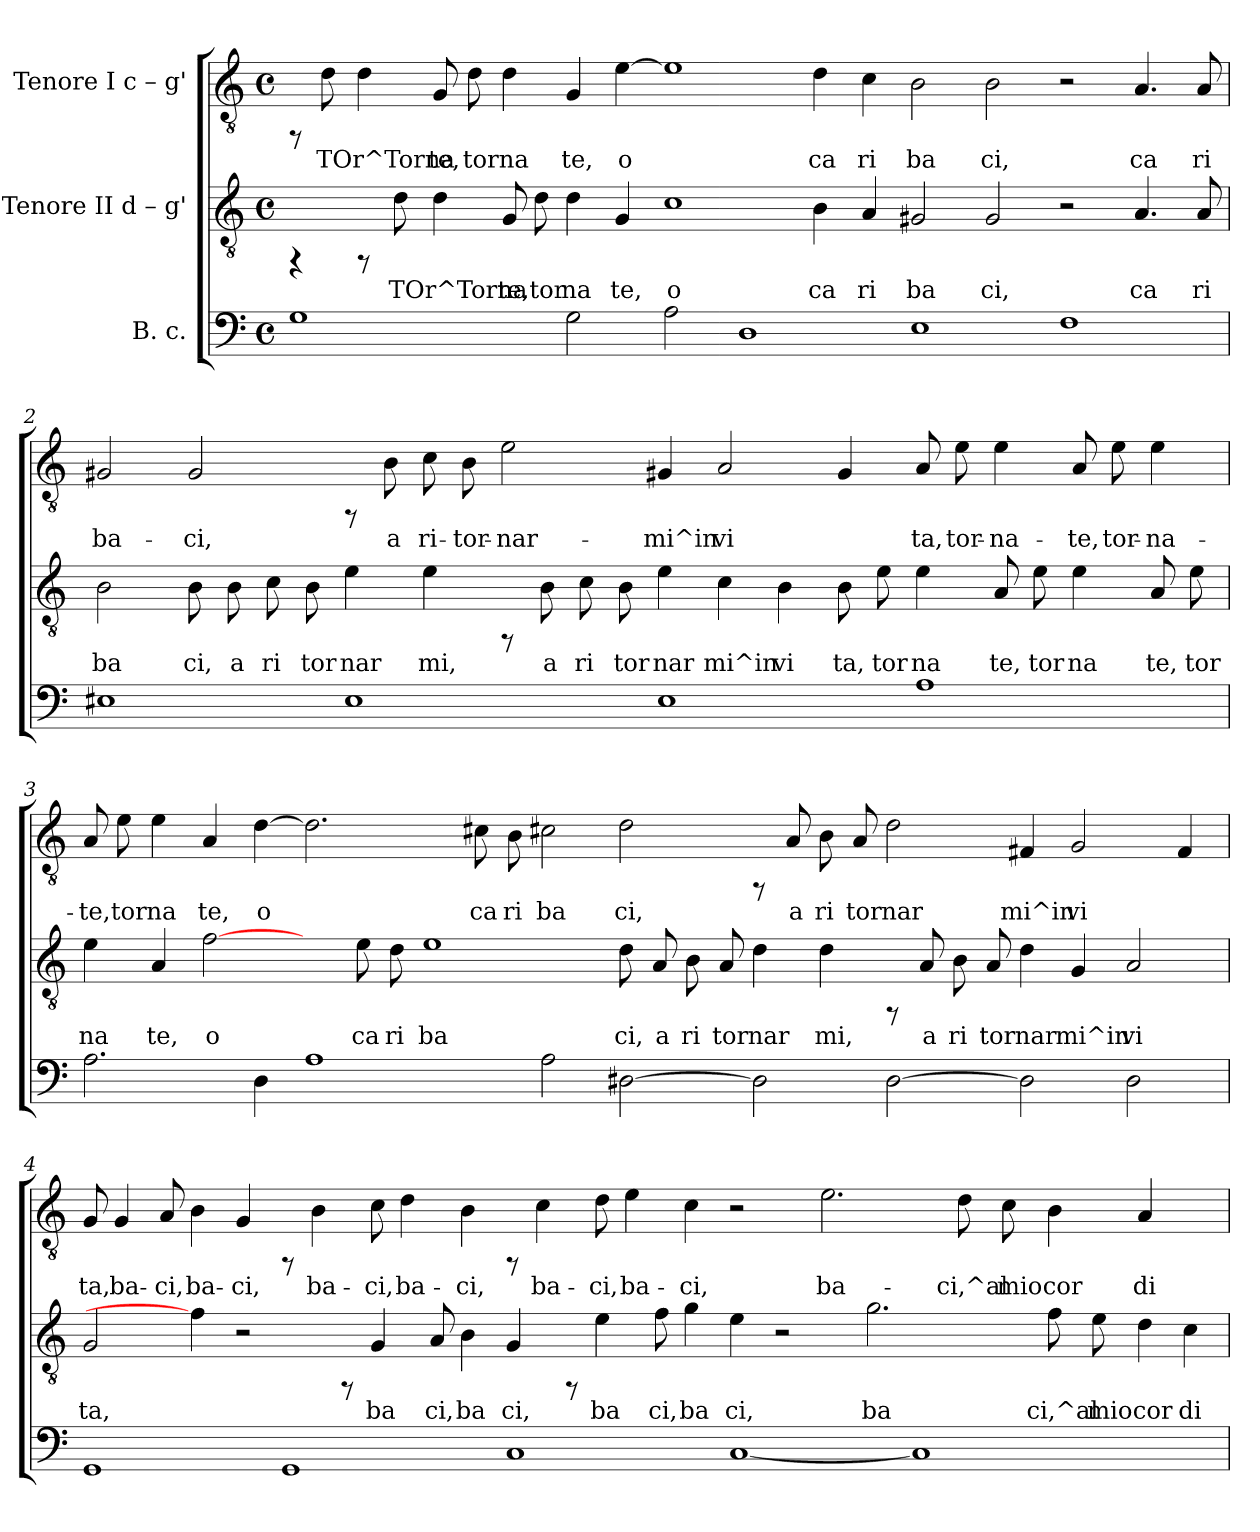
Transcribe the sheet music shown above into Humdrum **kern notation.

**kern	**kern	**text	**kern	**text
*part3	*part2	*part2	*part1	*part1
*staff3	*staff2	*staff2	*staff1	*staff1
*I"B. c.	*I"Tenore II  d – g'	*	*I"Tenore I  c – g'	*
!!LO:PB:g=z
*stria5	*stria5	*	*stria5	*
*clefF4	*clefGv2	*	*clefGv2	*
*k[]	*k[]	*	*k[]	*
*C:	*C:	*	*C:	*
*M4/4	*M4/4	*	*M4/4	*
*met(c)	*met(c)	*	*met(c)	*
=1	=1	=1	=1	=1
1G	4rFF	.	8rFF	.
!	!	!	!	!LO:LY:b:rj
.	.	.	8d\	TOr^Torna
!	!	!	!	!LO:LY:b:rj
.	8rFF	.	4d\	.
!	!	!LO:LY:b:rj	!	!
.	8d\	TOr^Torna	.	.
!	!	!LO:LY:b:rj	!	!LO:LY:b:rj
.	4d\	.	8G/	te,
!	!	!	!	!LO:LY:b:rj
.	.	.	8d\	torna
!	!	!LO:LY:b:rj	!	!LO:LY:b:rj
.	8G/	te,	4d\	.
!	!	!LO:LY:b:rj	!	!
.	8d\	tor	.	.
!	!	!LO:LY:b:rj	!	!LO:LY:b:rj
2G\	4d\	na	4G/	te,
!	!	!LO:LY:b:rj	!	!LO:LY:b:rj
.	4G/	te,	[>4e\	o
!	!	!LO:LY:b:rj	!	!LO:LY:b:rj
2A\	1c	o	1e]	.
1D	.	.	.	.
!	!	!LO:LY:b:rj	!	!LO:LY:b:rj
.	4B\	ca	4d\	ca
!	!	!LO:LY:b:rj	!	!LO:LY:b:rj
.	4A/	ri	4c\	ri
!	!	!LO:LY:b:rj	!	!LO:LY:b:rj
1E	2G#X/	ba	2B\	ba
!	!	!LO:LY:b:rj	!	!LO:LY:b:rj
.	2G#/	ci,	2B\	ci,
1F	2r	.	2r	.
!	!	!LO:LY:b:rj	!	!LO:LY:b:rj
.	4.A/	ca	4.A/	ca
!	!	!LO:LY:b:rj	!	!LO:LY:b:rj
.	8A/	ri	8A/	ri
!!LO:LB:g=z
=2	=2	=2	=2	=2
!	!	!LO:LY:b:rj	!	!LO:LY:b:rj
1E#	2B\	ba	2G#X/	ba-
!	!	!LO:LY:b:rj	!	!LO:LY:b:rj
.	8B\	ci,	2G#/	-ci,
!	!	!LO:LY:b:rj	!	!
.	8B\	a	.	.
!	!	!LO:LY:b:rj	!	!
.	8c\	ri	.	.
!	!	!LO:LY:b:rj	!	!
.	8B\	tor	.	.
!	!	!LO:LY:b:rj	!	!
1E#	4e\	nar	8rFF	.
!	!	!	!	!LO:LY:b:rj
.	.	.	8B\	a
!	!	!LO:LY:b:rj	!	!LO:LY:b:rj
.	4e\	mi,	8c\	ri-
!	!	!	!	!LO:LY:b:rj
.	.	.	8B\	-tor-
!	!	!	!	!LO:LY:b:rj
.	8rFF	.	2e\	-nar-
!	!	!LO:LY:b:rj	!	!
.	8B\	a	.	.
!	!	!LO:LY:b:rj	!	!
.	8c\	ri	.	.
!	!	!LO:LY:b:rj	!	!
.	8B\	tor	.	.
!	!	!LO:LY:b:rj	!	!LO:LY:b:rj
1E#	4e\	nar	4G#X/	-mi^in
!	!	!LO:LY:b:rj	!	!LO:LY:b:rj
.	4c\	mi^in	2A/	vi-
!	!	!LO:LY:b:rj	!	!
.	4B\	vi	.	.
!	!	!LO:LY:b:rj	!	!LO:LY:b:rj
.	8B\	ta,	4G#/	--
!	!	!LO:LY:b:rj	!	!
.	8e\	tor	.	.
!	!	!LO:LY:b:rj	!	!LO:LY:b:rj
1A	4e\	na	8A/	-ta,
!	!	!	!	!LO:LY:b:rj
.	.	.	8e\	tor-
!	!	!LO:LY:b:rj	!	!LO:LY:b:rj
.	8A/	te,	4e\	-na-
!	!	!LO:LY:b:rj	!	!
.	8e\	tor	.	.
!	!	!LO:LY:b:rj	!	!LO:LY:b:rj
.	4e\	na	8A/	-te,
!	!	!	!	!LO:LY:b:rj
.	.	.	8e\	tor-
!	!	!LO:LY:b:rj	!	!LO:LY:b:rj
.	8A/	te,	4e\	-na-
!	!	!LO:LY:b:rj	!	!
.	8e\	tor	.	.
!!LO:LB:g=z
=3	=3	=3	=3	=3
!	!	!LO:LY:b:rj	!	!LO:LY:b:rj
2.A\	4e\	na	8A/	-te,
!	!	!	!	!LO:LY:b:rj
.	.	.	8e\	tor
!	!	!LO:LY:b:rj	!	!LO:LY:b:rj
.	4A/	te,	4e\	na
!	!	!LO:LY:b:rj	!	!LO:LY:b:rj
.	[2f\	o	4A/	te,
!	!	!	!	!LO:LY:b:rj
4D\	.	.	[>4d\	o
!	!	!	!	!LO:LY:b:rj
1A	4ryy	.	2.d\]	.
!	!	!LO:LY:b:rj	!	!
.	8e\	ca	.	.
!	!	!LO:LY:b:rj	!	!
.	8d\	ri	.	.
!	!	!LO:LY:b:rj	!	!
.	1e	ba	.	.
!	!	!	!	!LO:LY:b:rj
.	.	.	8c#X\	ca
!	!	!	!	!LO:LY:b:rj
.	.	.	8B\	ri
!	!	!	!	!LO:LY:b:rj
2A\	.	.	2c#X\	ba
!	!	!LO:LY:b:rj	!	!LO:LY:b:rj
[>2D#\	8d\	ci,	2d\	ci,
!	!	!LO:LY:b:rj	!	!
.	8A/	a	.	.
!	!	!LO:LY:b:rj	!	!
.	8B\	ri	.	.
!	!	!LO:LY:b:rj	!	!
.	8A/	tor	.	.
!	!	!LO:LY:b:rj	!	!
2D#\]	4d\	nar	8rFF	.
!	!	!	!	!LO:LY:b:rj
.	.	.	8A/	a
!	!	!LO:LY:b:rj	!	!LO:LY:b:rj
.	4d\	mi,	8B\	ri
!	!	!	!	!LO:LY:b:rj
.	.	.	8A/	tor
!	!	!	!	!LO:LY:b:rj
[>2D#\	8rFF	.	2d\	nar
!	!	!LO:LY:b:rj	!	!
.	8A/	a	.	.
!	!	!LO:LY:b:rj	!	!
.	8B\	ri	.	.
!	!	!LO:LY:b:rj	!	!
.	8A/	tor	.	.
!	!	!LO:LY:b:rj	!	!LO:LY:b:rj
2D#\]	4d\	nar	4F#X/	mi^in
!	!	!LO:LY:b:rj	!	!LO:LY:b:rj
.	4G/	mi^in	2G/	vi
!	!	!LO:LY:b:rj	!	!
2D#\	2A/	vi	.	.
!	!	!	!	!LO:LY:b:rj
.	.	.	4F#/	.
!!LO:PB:g=z
=4	=4	=4	=4	=4
!	!	!LO:LY:b:rj	!	!LO:LY:b:rj
1GG	2G/	ta,	8G/	ta,
!	!	!	!	!LO:LY:b:rj
.	.	.	4G/	ba-
!	!	!	!	!LO:LY:b:rj
.	.	.	8A/	-ci,
!	!	!	!	!LO:LY:b:rj
.	4f\]	.	4B\	ba-
!	!	!	!	!LO:LY:b:rj
.	2r	.	4G/	-ci,
1GG	.	.	8rFF	.
!	!	!	!	!LO:LY:b:rj
.	.	.	4B\	ba-
.	8rFF	.	.	.
!	!	!LO:LY:b:rj	!	!LO:LY:b:rj
.	4G/	ba	8c\	-ci,
!	!	!	!	!LO:LY:b:rj
.	.	.	4d\	ba-
!	!	!LO:LY:b:rj	!	!
.	8A/	ci,	.	.
!	!	!LO:LY:b:rj	!	!LO:LY:b:rj
.	4B\	ba	4B\	-ci,
!	!	!LO:LY:b:rj	!	!
1C	4G/	ci,	8rFF	.
!	!	!	!	!LO:LY:b:rj
.	.	.	4c\	ba-
.	8rFF	.	.	.
!	!	!LO:LY:b:rj	!	!LO:LY:b:rj
.	4e\	ba	8d\	-ci,
!	!	!	!	!LO:LY:b:rj
.	.	.	4e\	ba-
!	!	!LO:LY:b:rj	!	!
.	8f\	ci,	.	.
!	!	!LO:LY:b:rj	!	!LO:LY:b:rj
.	4g\	ba	4c\	-ci,
!	!	!LO:LY:b:rj	!	!
[<1C	4e\	ci,	2r	.
.	2r	.	.	.
!	!	!	!	!LO:LY:b:rj
.	.	.	2.e\	ba-
!	!	!LO:LY:b:rj	!	!
.	2.g\	ba	.	.
1C]	.	.	.	.
!	!	!	!	!LO:LY:b:rj
.	.	.	8d\	-ci,^al
!	!	!	!	!LO:LY:b:rj
.	.	.	8c\	mio
!	!	!LO:LY:b:rj	!	!LO:LY:b:rj
.	8f\	ci,^al	4B\	cor
!	!	!LO:LY:b:rj	!	!
.	8e\	mio	.	.
!	!	!LO:LY:b:rj	!	!LO:LY:b:rj
.	4d\	cor	4A/	di-
!	!	!LO:LY:b:rj	!	!
4ryy	4c\	di	4ryy	.
=	=	=	=	=
*-	*-	*-	*-	*-
